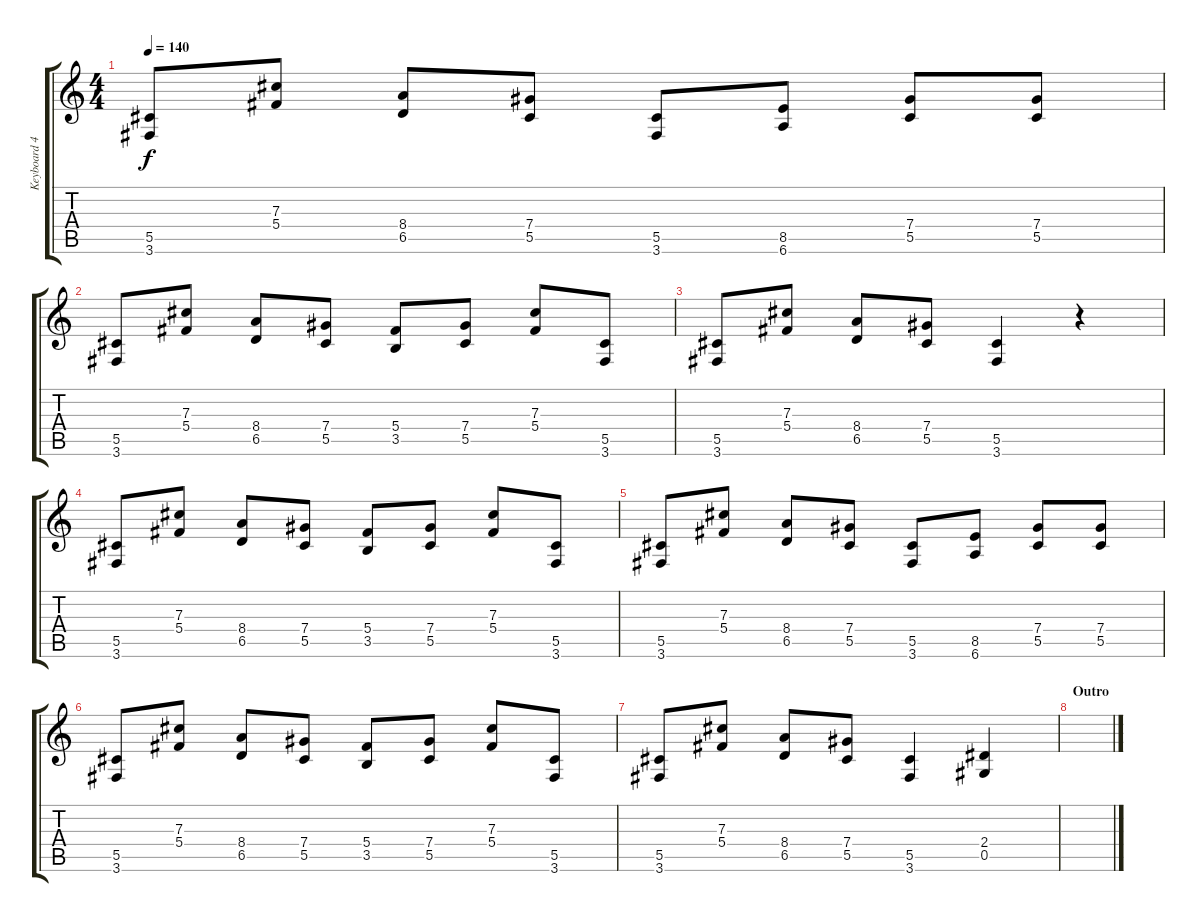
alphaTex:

\track ("Keyboard 4" "Keyboard 4") {instrument stringensemble1}
\staff {score tabs}
\tuning (Eb5 Bb4 Gb4 Db4 Ab3 Eb3) {hide}
\ts (4 4)
\tempo 140
\clef g2
\ks c
(5.5 3.6).8{dy f} (7.3 5.4).8 (8.4 6.5).8 (7.4 5.5).8 (5.5 3.6).8 (8.5 6.6).8 (7.4 5.5).8 (7.4 5.5).8 |
(5.5 3.6).8 (7.3 5.4).8 (8.4 6.5).8 (7.4 5.5).8 (5.4 3.5).8 (7.4 5.5).8 (7.3 5.4).8 (5.5 3.6).8 |
(5.5 3.6).8 (7.3 5.4).8 (8.4 6.5).8 (7.4 5.5).8 (5.5 3.6).4 r.4 |
(5.5 3.6).8 (7.3 5.4).8 (8.4 6.5).8 (7.4 5.5).8 (5.4 3.5).8 (7.4 5.5).8 (7.3 5.4).8 (5.5 3.6).8 |
(5.5 3.6).8 (7.3 5.4).8 (8.4 6.5).8 (7.4 5.5).8 (5.5 3.6).8 (8.5 6.6).8 (7.4 5.5).8 (7.4 5.5).8 |
(5.5 3.6).8 (7.3 5.4).8 (8.4 6.5).8 (7.4 5.5).8 (5.4 3.5).8 (7.4 5.5).8 (7.3 5.4).8 (5.5 3.6).8 |
(5.5 3.6).8 (7.3 5.4).8 (8.4 6.5).8 (7.4 5.5).8 (5.5 3.6).4 (2.4 0.5).4 |
\section ("" "Outro")
